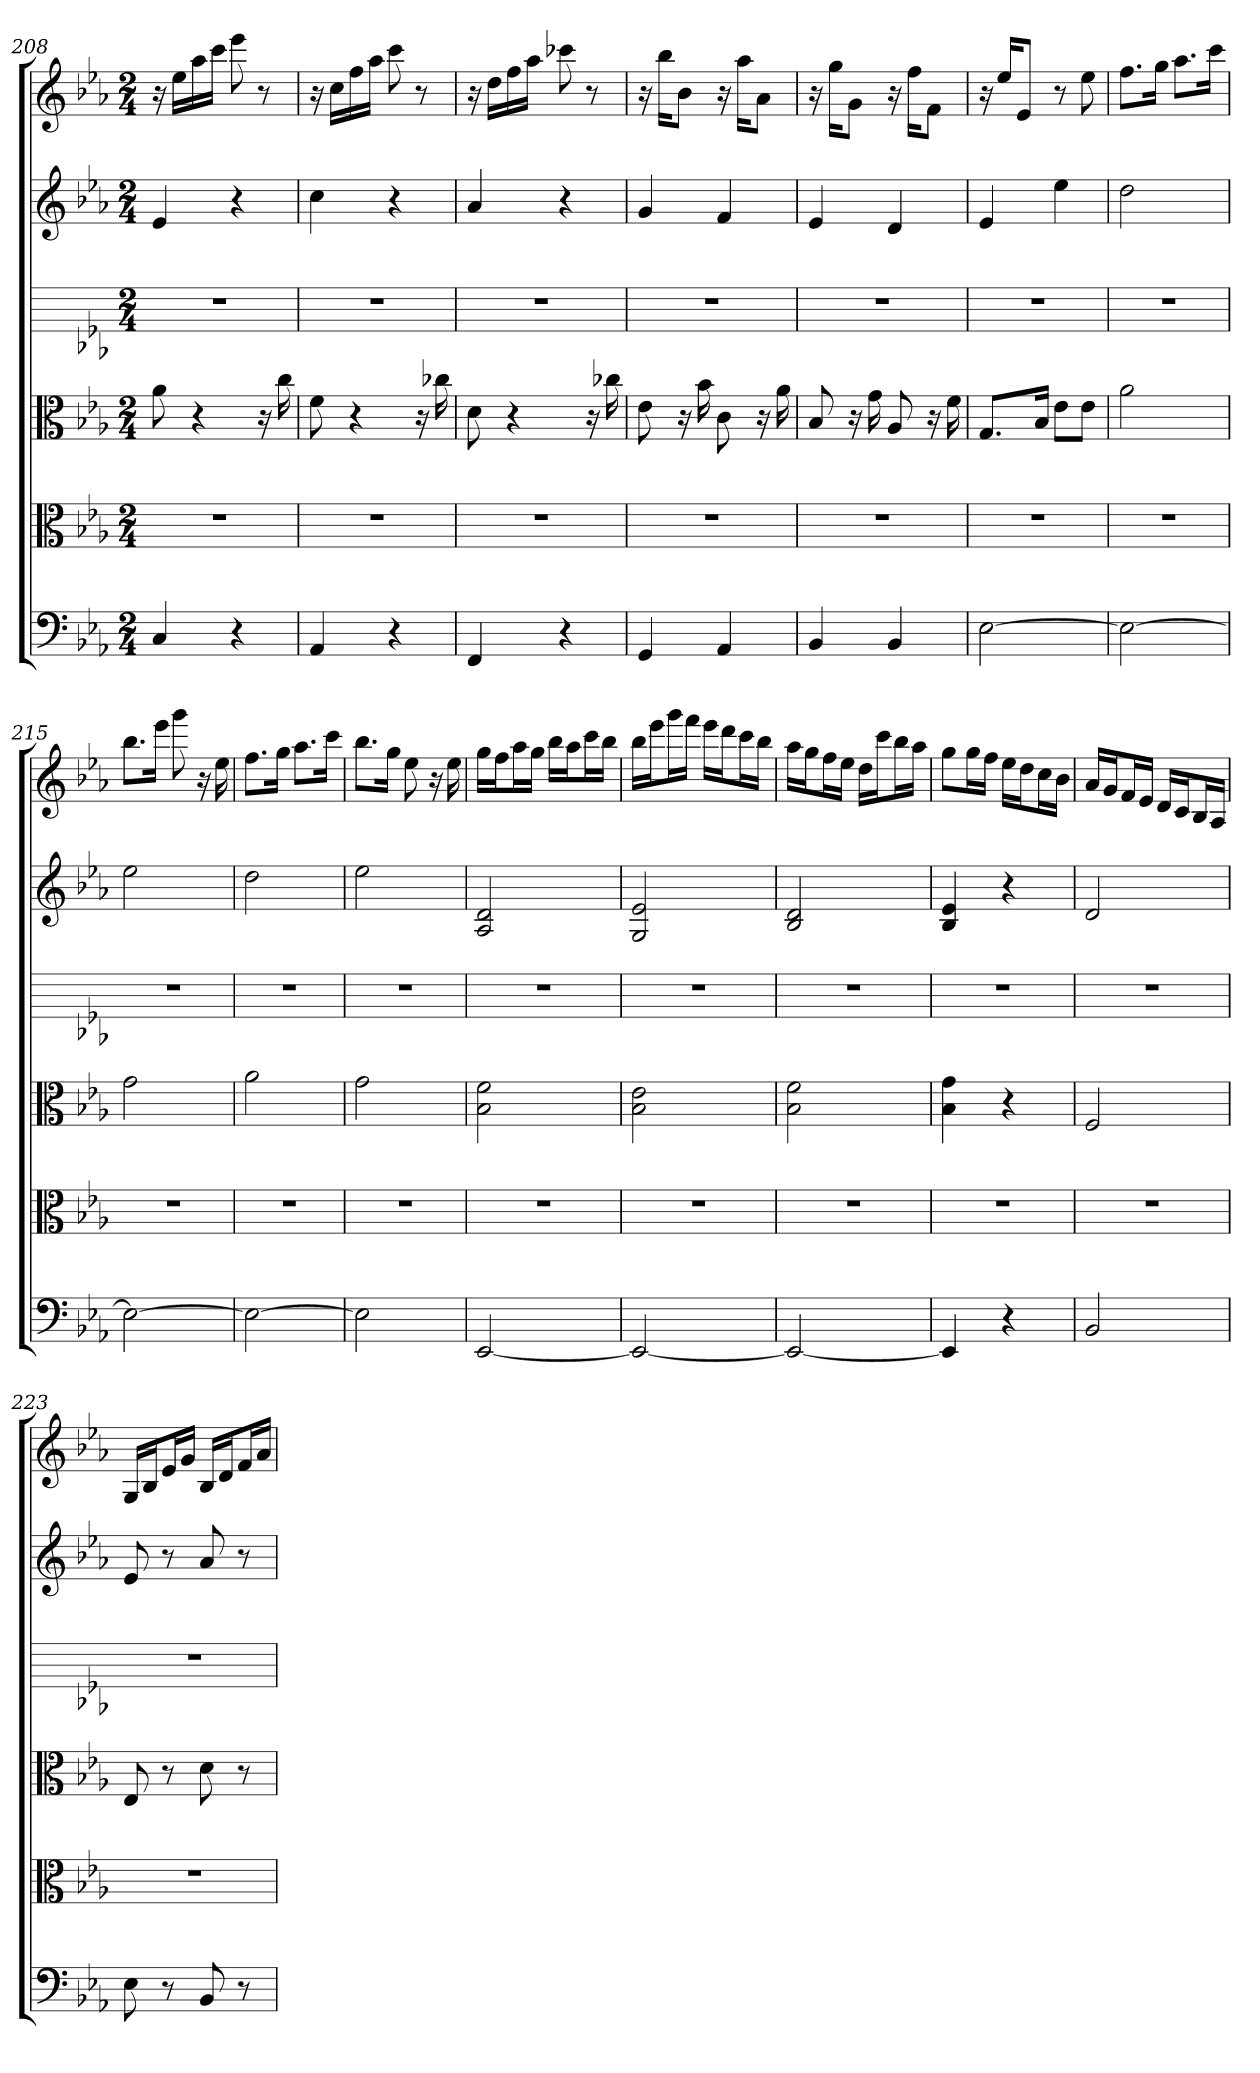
**kern	**kern	**kern	**kern	**kern	**kern
*part6	*part5	*part4	*part3	*part2	*part1
*staff6	*staff5	*staff4	*staff3	*staff2	*staff1
*clefF4	*clefC3	*clefC3	*	*	*
*k[b-e-a-]	*k[b-e-a-]	*k[b-e-a-]	*k[b-e-a-]	*k[b-e-a-]	*k[b-e-a-]
*E-:	*E-:	*E-:	*E-:	*E-:	*E-:
*M2/4	*M2/4	*M2/4	*M2/4	*M2/4	*M2/4
=208	=208	=208	=208	=208	=208
4C	2r	8a-	2r	4e-	16r
.	.	.	.	.	16ee-LL
.	.	4r	.	.	16aa-
.	.	.	.	.	16cccJJ
4r	.	.	.	4r	8eee-
.	.	16r	.	.	8r
.	.	16cc	.	.	.
=209	=209	=209	=209	=209	=209
4AA-	2r	8f	2r	4cc	16r
.	.	.	.	.	16ccLL
.	.	4r	.	.	16ff
.	.	.	.	.	16aa-JJ
4r	.	.	.	4r	8ccc
.	.	16r	.	.	8r
.	.	16cc-X	.	.	.
=210	=210	=210	=210	=210	=210
4FF	2r	8d	2r	4a-	16r
.	.	.	.	.	16ddLL
.	.	4r	.	.	16ff
.	.	.	.	.	16aa-JJ
4r	.	.	.	4r	8ccc-X
.	.	16r	.	.	8r
.	.	16cc-X	.	.	.
=211	=211	=211	=211	=211	=211
4GG	2r	8e-	2r	4g	16r
.	.	.	.	.	16bb-KL
.	.	16r	.	.	8b-J
.	.	16b-	.	.	.
4AA-	.	8c	.	4f	16r
.	.	.	.	.	16aa-KL
.	.	16r	.	.	8a-J
.	.	16a-	.	.	.
=212	=212	=212	=212	=212	=212
4BB-	2r	8B-	2r	4e-	16r
.	.	.	.	.	16ggKL
.	.	16r	.	.	8gJ
.	.	16g	.	.	.
4BB-	.	8A-	.	4d	16r
.	.	.	.	.	16ffKL
.	.	16r	.	.	8fJ
.	.	16f	.	.	.
=213	=213	=213	=213	=213	=213
[2E-	2r	8.G/L	2r	4e-	16r
.	.	.	.	.	16ee-KL
.	.	.	.	.	8e-J
.	.	16B-/Jk	.	.	.
.	.	8e-\L	.	4ee-	8r
.	.	8e-\J	.	.	8ee-
=214	=214	=214	=214	=214	=214
2E-_	2r	2a-	2r	2dd	8.ffL
.	.	.	.	.	16ggJk
.	.	.	.	.	8.aa-L
.	.	.	.	.	16cccJk
=215	=215	=215	=215	=215	=215
2E-_	2r	2g	2r	2ee-	8.bb-L
.	.	.	.	.	16eee-Jk
.	.	.	.	.	8ggg
.	.	.	.	.	16r
.	.	.	.	.	16ee-
=216	=216	=216	=216	=216	=216
2E-_	2r	2a-	2r	2dd	8.ffL
.	.	.	.	.	16ggJk
.	.	.	.	.	8.aa-L
.	.	.	.	.	16cccJk
=217	=217	=217	=217	=217	=217
2E-]	2r	2g	2r	2ee-	8.bb-L
.	.	.	.	.	16ggJk
.	.	.	.	.	8ee-
.	.	.	.	.	16r
.	.	.	.	.	16ee-
=218	=218	=218	=218	=218	=218
[2EE-	2r	2B- 2f	2r	2A- 2d	16ggLL
.	.	.	.	.	16ffJ
.	.	.	.	.	16aa-L
.	.	.	.	.	16ggJJ
.	.	.	.	.	16bb-LL
.	.	.	.	.	16aa-J
.	.	.	.	.	16cccL
.	.	.	.	.	16bb-JJ
=219	=219	=219	=219	=219	=219
2EE-_	2r	2B- 2e-	2r	2G 2e-	16bb-LL
.	.	.	.	.	16eee-J
.	.	.	.	.	16gggL
.	.	.	.	.	16fffJJ
.	.	.	.	.	16eee-LL
.	.	.	.	.	16dddJ
.	.	.	.	.	16cccL
.	.	.	.	.	16bb-JJ
=220	=220	=220	=220	=220	=220
2EE-_	2r	2B- 2f	2r	2B- 2d	16aa-LL
.	.	.	.	.	16ggJ
.	.	.	.	.	16ffL
.	.	.	.	.	16ee-JJ
.	.	.	.	.	16ddLL
.	.	.	.	.	16cccJ
.	.	.	.	.	16bb-L
.	.	.	.	.	16aa-JJ
=221	=221	=221	=221	=221	=221
4EE-]	2r	4B- 4g	2r	4B- 4e-	8ggL
.	.	.	.	.	16ggL
.	.	.	.	.	16ffJJ
4r	.	4r	.	4r	16ee-LL
.	.	.	.	.	16ddJ
.	.	.	.	.	16ccL
.	.	.	.	.	16b-JJ
=222	=222	=222	=222	=222	=222
2BB-	2r	2F	2r	2d	16a-LL
.	.	.	.	.	16gJ
.	.	.	.	.	16fL
.	.	.	.	.	16e-JJ
.	.	.	.	.	16dLL
.	.	.	.	.	16cJ
.	.	.	.	.	16B-L
.	.	.	.	.	16A-JJ
=223	=223	=223	=223	=223	=223
8E-	2r	8E-	2r	8e-	16GLL
.	.	.	.	.	16B-J
8r	.	8r	.	8r	16e-L
.	.	.	.	.	16gJJ
8BB-	.	8d	.	8a-	16B-LL
.	.	.	.	.	16dJ
8r	.	8r	.	8r	16fL
.	.	.	.	.	16a-JJ
=	=	=	=	=	=
*-	*-	*-	*-	*-	*-
